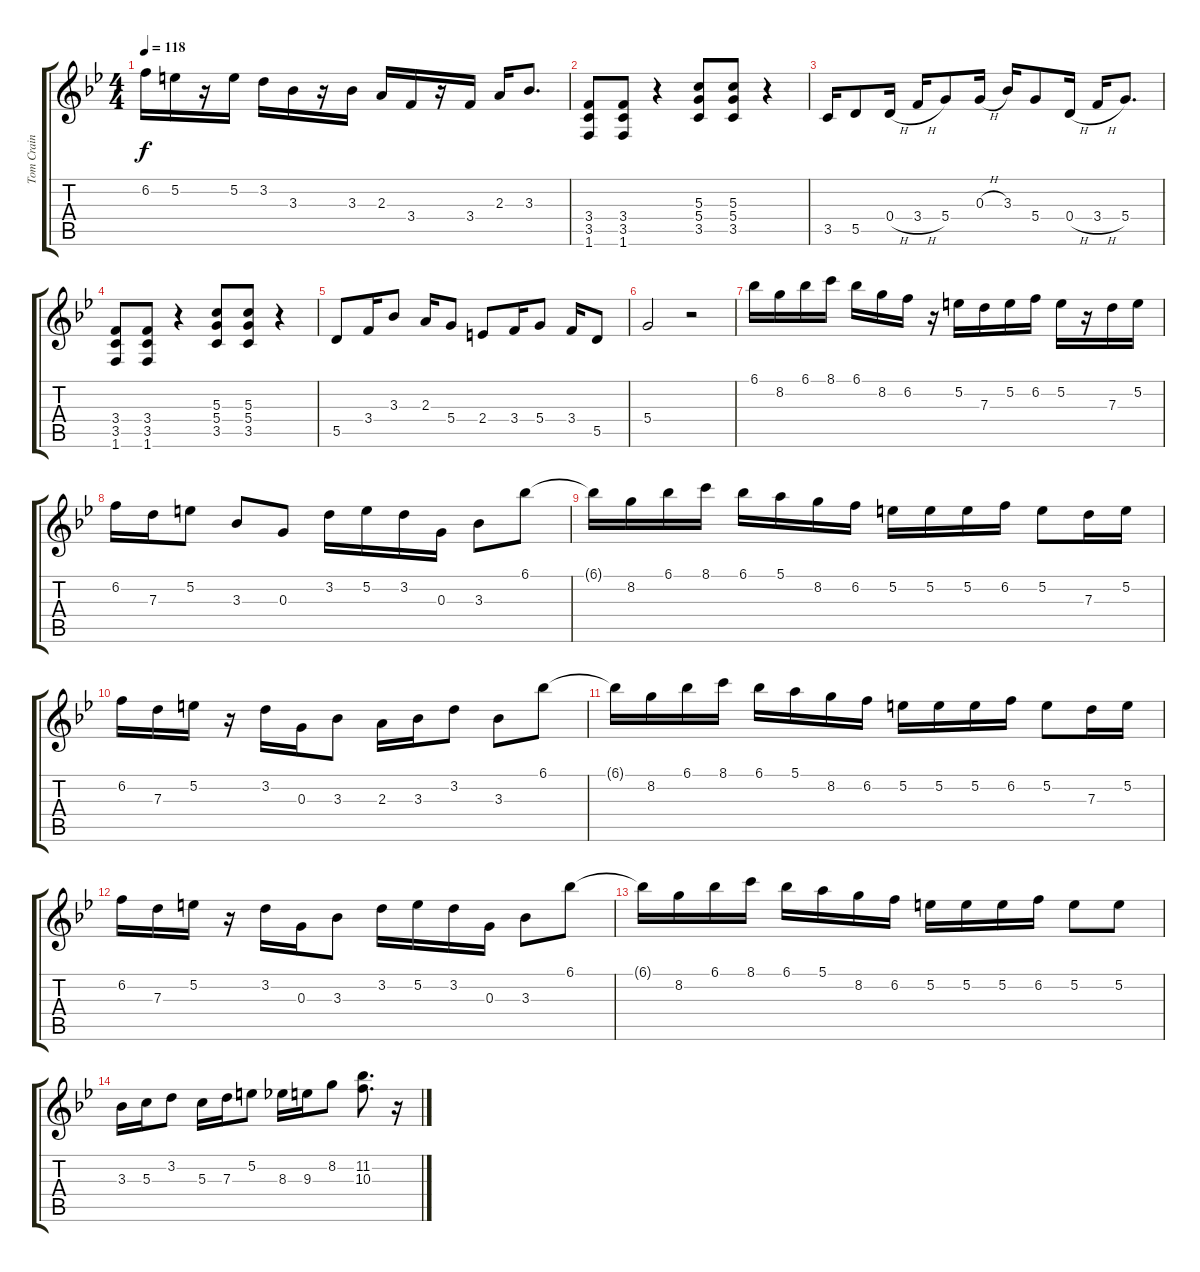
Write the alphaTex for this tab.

\track ("Tom Crain Guitar" "Tom Crain ") {instrument overdrivenguitar}
\staff {score tabs}
\tuning (E4 B3 G3 D3 A2 E2) {hide}
\ts (4 4)
\tempo 118
\clef g2
\ks gminor
6.2.16{dy f} 5.2.16 r.16 5.2.16 3.2.16 3.3.16 r.16 3.3.16 2.3.16 3.4.16 r.16 3.4.16 2.3.16 3.3.8{d} |
(3.4 3.5 1.6).8 (3.4 3.5 1.6).8 r.4 (5.3 5.4 3.5).8 (5.3 5.4 3.5).8 r.4 |
3.5.16 5.5.8 0.4{h}.16 3.4{h}.16 5.4.8 0.3{h}.16 3.3.16 5.4.8 0.4{h}.16 3.4{h}.16 5.4.8{d} |
(3.4 3.5 1.6).8 (3.4 3.5 1.6).8 r.4 (5.3 5.4 3.5).8 (5.3 5.4 3.5).8 r.4 |
5.5.8 3.4.16 3.3.8 2.3.16 5.4.8 2.4.8 3.4.16 5.4.8 3.4.16 5.5.8 |
5.4.2 r.2 |
6.1.16 8.2.16 6.1.16 8.1.16 6.1.16 8.2.16 6.2.16 r.16 5.2.16 7.3.16 5.2.16 6.2.16 5.2.16 r.16 7.3.16 5.2.16 |
6.2.16 7.3.16 5.2.8 3.3.8 0.3.8 3.2.16 5.2.16 3.2.16 0.3.16 3.3.8 6.1.8 |
6.1{t}.16 8.2.16 6.1.16 8.1.16 6.1.16 5.1.16 8.2.16 6.2.16 5.2.16 5.2.16 5.2.16 6.2.16 5.2.8 7.3.16 5.2.16 |
6.2.16 7.3.16 5.2.16 r.16 3.2.16 0.3.16 3.3.8 2.3.16 3.3.16 3.2.8 3.3.8 6.1.8 |
6.1{t}.16 8.2.16 6.1.16 8.1.16 6.1.16 5.1.16 8.2.16 6.2.16 5.2.16 5.2.16 5.2.16 6.2.16 5.2.8 7.3.16 5.2.16 |
6.2.16 7.3.16 5.2.16 r.16 3.2.16 0.3.16 3.3.8 3.2.16 5.2.16 3.2.16 0.3.16 3.3.8 6.1.8 |
6.1{t}.16 8.2.16 6.1.16 8.1.16 6.1.16 5.1.16 8.2.16 6.2.16 5.2.16 5.2.16 5.2.16 6.2.16 5.2.8 5.2.8 |
3.3.16 5.3.16 3.2.8 5.3.16 7.3.16 5.2.8 8.3.16 9.3.16 8.2.8 (11.2 10.3).8{d} r.16
